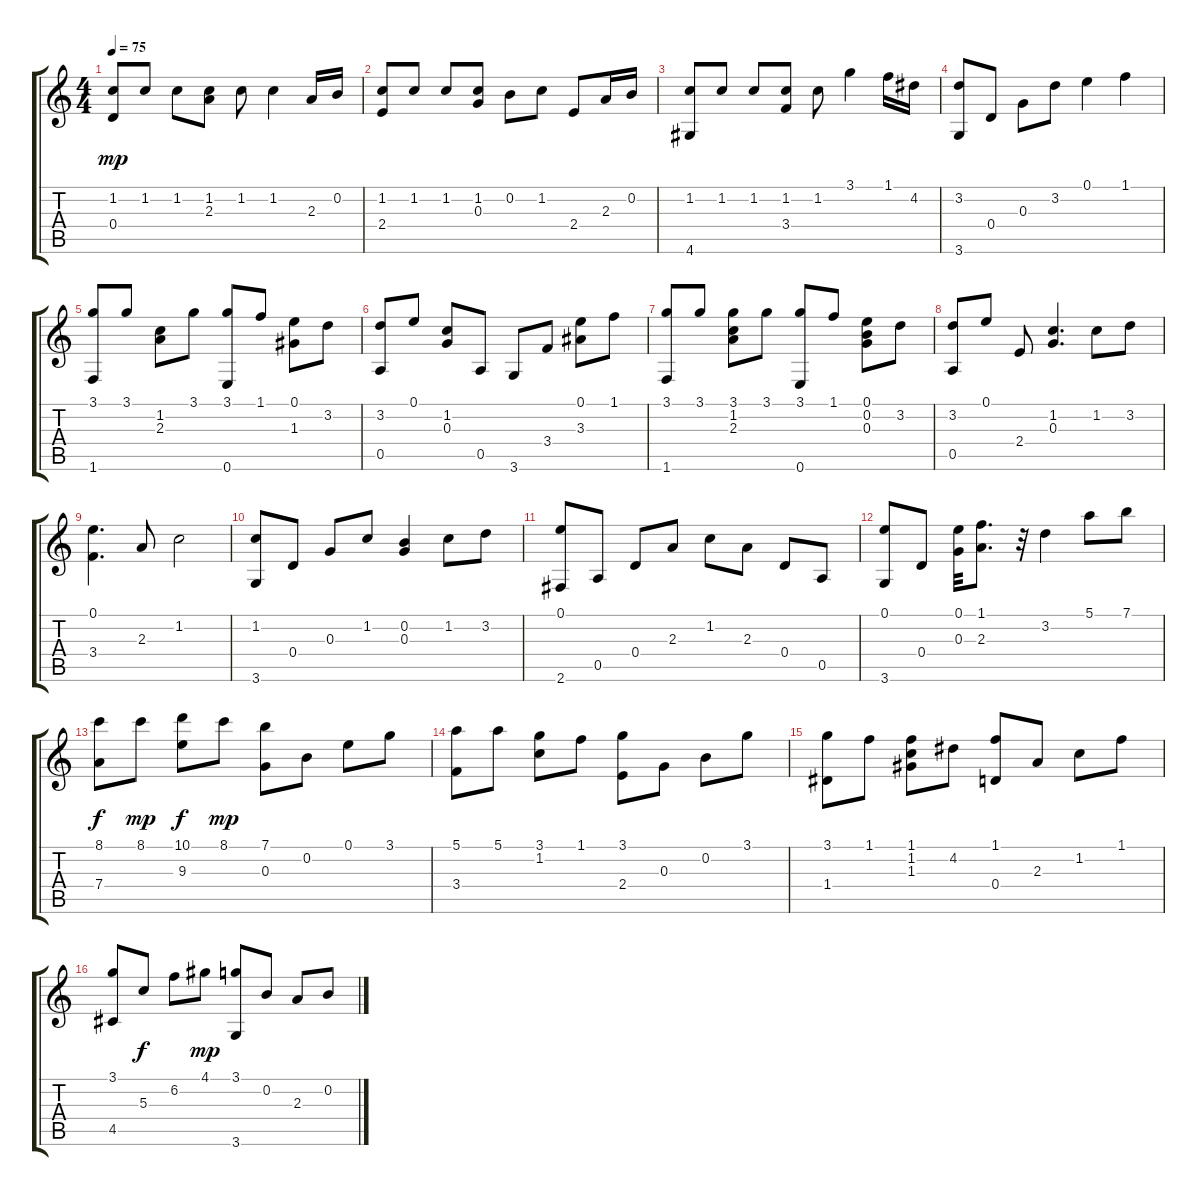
\track "" {instrument acousticguitarnylon}
\staff {score tabs}
\tuning (E4 B3 G3 D3 A2 E2) {hide}
\ts (4 4)
\tempo 75
\clef g2
\ks c
(1.2 0.4).8{dy mp} 1.2.8 1.2.8 (1.2 2.3).8 1.2.8 1.2.4 2.3.16 0.2.16 |
(1.2 2.4).8 1.2.8 1.2.8 (1.2 0.3).8 0.2.8 1.2.8 2.4.8 2.3.16 0.2.16 |
(1.2 4.6).8 1.2.8 1.2.8 (1.2 3.4).8 1.2.8 3.1.4 1.1.16 4.2.16 |
(3.2 3.6).8 0.4.8 0.3.8 3.2.8 0.1.4 1.1.4 |
(3.1 1.6).8 3.1.8 (1.2 2.3).8 3.1.8 (3.1 0.6).8 1.1.8 (0.1 1.3).8 3.2.8 |
(3.2 0.5).8 0.1.8 (1.2 0.3).8 0.5.8 3.6.8 3.4.8 (0.1 3.3).8 1.1.8 |
(3.1 1.6).8 3.1.8 (3.1 1.2 2.3).8 3.1.8 (3.1 0.6).8 1.1.8 (0.1 0.2 0.3).8 3.2.8 |
(3.2 0.5).8 0.1.8 2.4.8 (1.2 0.3).4{d} 1.2.8 3.2.8 |
(0.1 3.4).4{d} 2.3.8 1.2.2 |
(1.2 3.6).8 0.4.8 0.3.8 1.2.8 (0.2 0.3).4 1.2.8 3.2.8 |
(0.1 2.6).8 0.5.8 0.4.8 2.3.8 1.2.8 2.3.8 0.4.8 0.5.8 |
(0.1 3.6).8 0.4.8 (0.1 0.3).32 (1.1 2.3).8{d} r.32 3.2.4 5.1.8 7.1.8 |
(8.1 7.4).8{dy f} 8.1.8{dy mp} (10.1 9.3).8{dy f} 8.1.8{dy mp} (7.1 0.3).8 0.2.8 0.1.8 3.1.8 |
(5.1 3.4).8 5.1.8 (3.1 1.2).8 1.1.8 (3.1 2.4).8 0.3.8 0.2.8 3.1.8 |
(3.1 1.4).8 1.1.8 (1.1 1.2 1.3).8 4.2.8 (1.1 0.4).8 2.3.8 1.2.8 1.1.8 |
(3.1 4.5).8 5.3.8{dy f} 6.2.8 4.1.8{dy mp} (3.1 3.6).8 0.2.8 2.3.8 0.2.8
